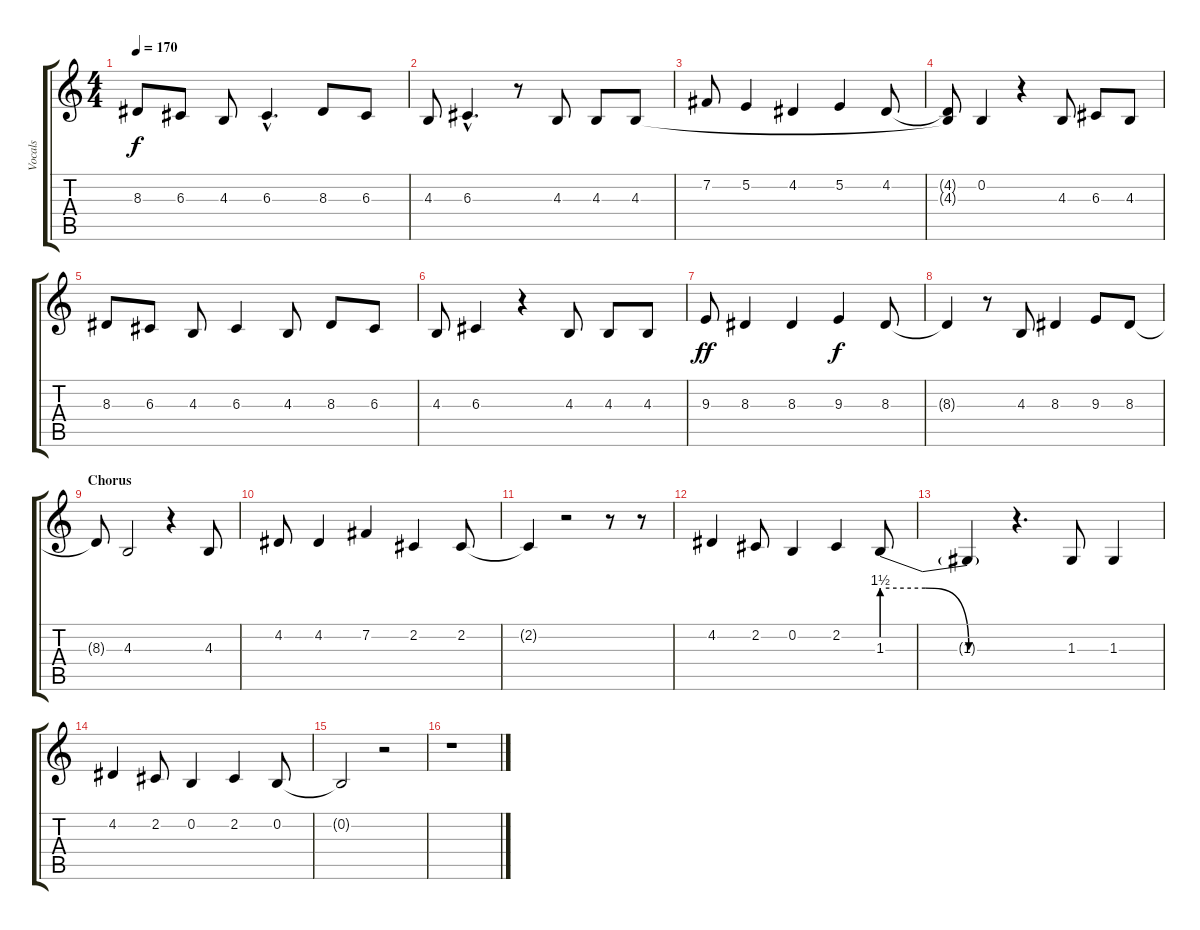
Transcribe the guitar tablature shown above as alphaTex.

\track ("Vocals" "Vocals") {instrument sopranosax}
\staff {score tabs}
\tuning (E4 B3 G3 D3 A2 E2) {hide}
\ts (4 4)
\tempo 170
\clef g2
\ks c
8.3.8{dy f} 6.3.8 4.3.8 6.3{hac}.4{d} 8.3.8 6.3.8 |
4.3.8 6.3{hac}.4{d} r.8 4.3.8 4.3.8 4.3.8 |
7.2.8 5.2.4 4.2.4 5.2.4 4.2.8 |
(4.2{t} 4.3{t}).8 0.2.4 r.4 4.3.8 6.3.8 4.3.8 |
8.3.8 6.3.8 4.3.8 6.3.4 4.3.8 8.3.8 6.3.8 |
4.3.8 6.3.4 r.4 4.3.8 4.3.8 4.3.8 |
9.3.8{dy ff} 8.3.4 8.3.4 9.3.4{dy f} 8.3.8 |
8.3{t}.4 r.8 4.3.8 8.3.4 9.3.8 8.3.8 |
\section ("" "Chorus")
8.3{t}.8 4.3.2 r.4 4.3.8 |
4.2.8 4.2.4 7.2.4 2.2.4 2.2.8 |
2.2{t}.4 r.2 r.8 r.8 |
4.2.4 2.2.8 0.2.4 2.2.4 1.3{be (custom 0 6 20 6 40 0 60 0)}.8 |
1.3{t}.4 r.4{d} 1.3.8 1.3.4 |
4.2.4 2.2.8 0.2.4 2.2.4 0.2.8 |
0.2{t}.2 r.2 |
r.1
